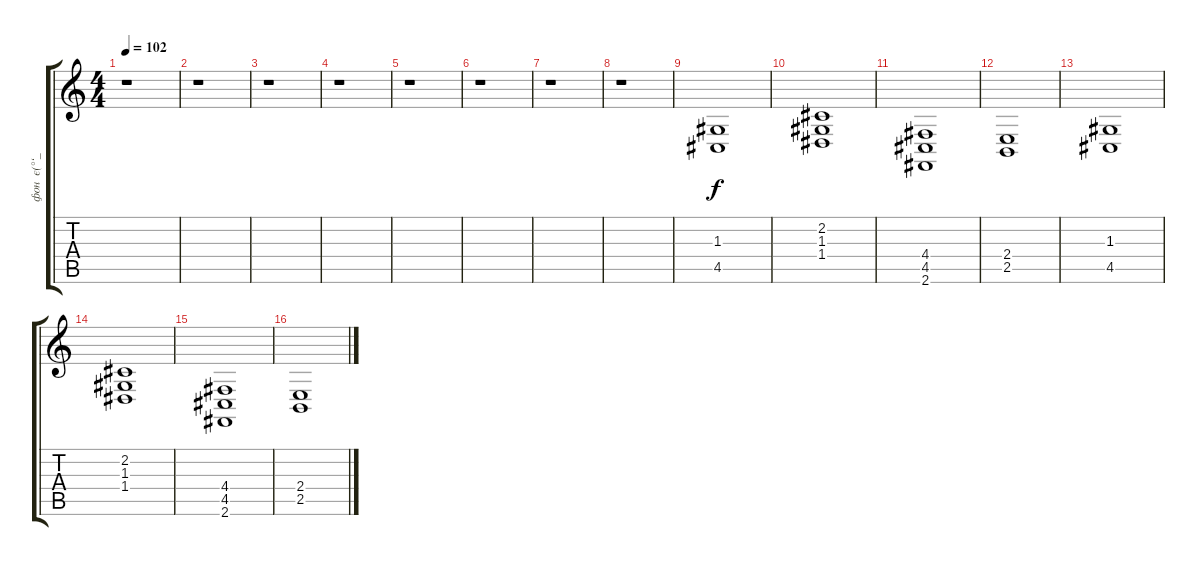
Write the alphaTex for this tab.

\track ("фон  є(°‘_’°)э" "фон  є(°‘_") {instrument fx6goblins}
\staff {score tabs}
\tuning (E4 B3 G3 D3 A2 E2) {hide}
\ts (4 4)
\tempo 102
\clef g2
\ks c
r.1{dy f instrument fx6goblins} |
r.1 |
r.1 |
r.1 |
r.1 |
r.1 |
r.1 |
r.1 |
(1.3 4.5).1 |
(2.2 1.3 1.4).1 |
(4.4 4.5 2.6).1 |
(2.4 2.5).1 |
(1.3 4.5).1 |
(2.2 1.3 1.4).1 |
(4.4 4.5 2.6).1 |
(2.4 2.5).1
